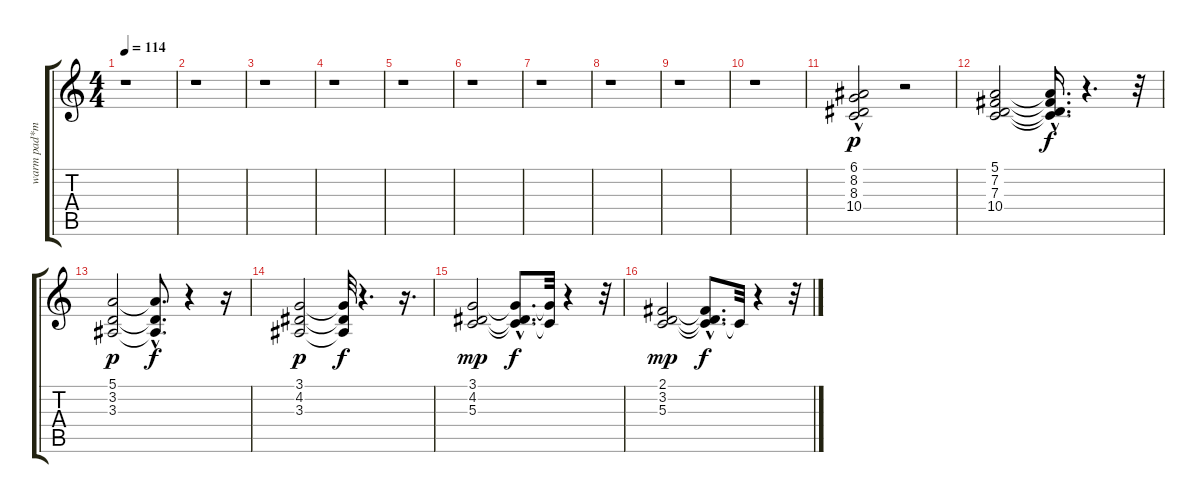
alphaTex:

\track ("warm pad*merged" "warm pad*m") {instrument pad2warm}
\staff {score tabs}
\tuning (E4 B3 G3 D3 A2 E2) {hide}
\ts (4 4)
\tempo 114
\clef g2
\ks c
r.1{dy p} |
r.1 |
r.1 |
r.1 |
r.1 |
r.1 |
r.1 |
r.1 |
r.1 |
r.1 |
(6.1{hac} 8.2 8.3{hac} 10.4).2 r.2 |
(5.1 7.2 7.3 10.4).2 (5.1{t} 7.2{t} 7.3{t} 10.4{hac t}).16{d dy f} r.4{d} r.32 |
(5.1 3.2 3.3).2{dy p} (5.1{hac t} 3.2{hac t} 3.3{hac t}).8{d dy f} r.4 r.16 |
(3.1 4.2 3.3).2{dy p} (3.1{t} 4.2{t} 3.3{t}).32{dy f} r.4{d} r.16{d} |
(3.1 4.2 5.3).2{dy mp} (3.1{hac t} 4.2{hac t} 5.3{hac t}).8{d dy f} (3.1{t} 5.3{t}).32 r.4 r.32 |
(2.1 3.2 5.3).2{dy mp} (2.1{hac t} 3.2{hac t} 5.3{hac t}).8{d dy f} 5.3{t}.32 r.4 r.32
